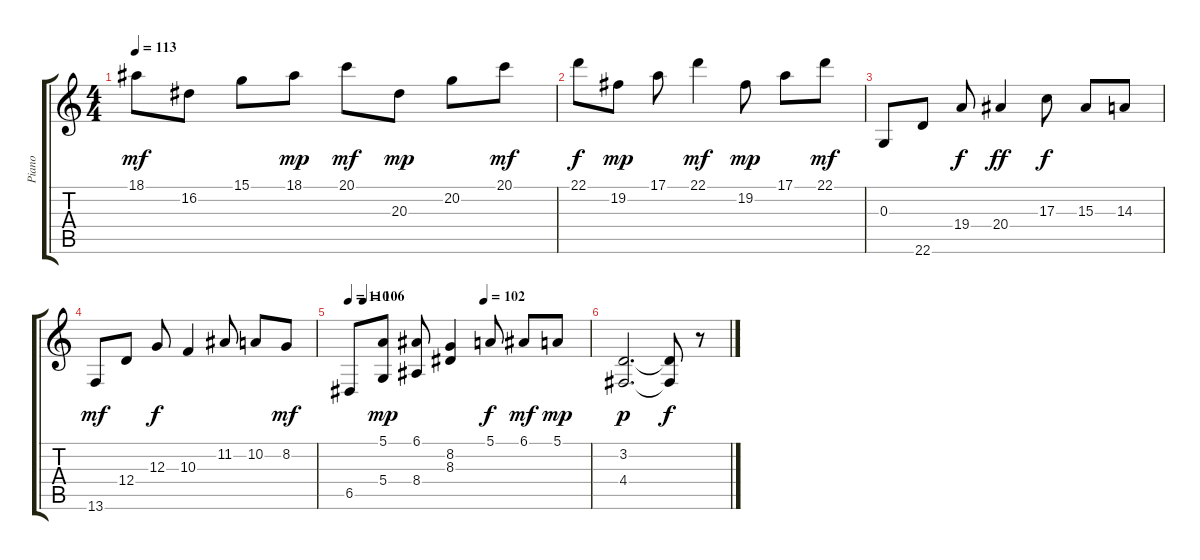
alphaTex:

\track ("Piano" "Piano") {instrument acousticgrandpiano}
\staff {score tabs}
\tuning (E4 B3 G3 D3 A2 E2) {hide}
\ts (4 4)
\tempo 113
\clef g2
\ks c
18.1.8{dy mf} 16.2.8 15.1.8 18.1.8{dy mp} 20.1.8{dy mf} 20.3.8{dy mp} 20.2.8 20.1.8{dy mf} |
22.1.8{dy f} 19.2.8{dy mp} 17.1.8 22.1.4{dy mf} 19.2.8{dy mp} 17.1.8 22.1.8{dy mf} |
0.3.8 22.6.8 19.4.8{dy f} 20.4.4{dy ff} 17.3.8{dy f} 15.3.8 14.3.8 |
13.6.8{dy mf} 12.4.8 12.3.8{dy f} 10.3.4 11.2.8 10.2.8 8.2.8{dy mf} |
\tempo 110
\tempo (106 0.0625)
\tempo (102 0.5625)
6.5.8 (5.1 5.4).8{dy mp} (6.1 8.4).8 (8.2 8.3).4 5.1.8{dy f} 6.1.8{dy mf} 5.1.8{dy mp} |
(3.2 4.4).2{d dy p} (3.2{t} 4.4{t}).8{dy f} r.8
